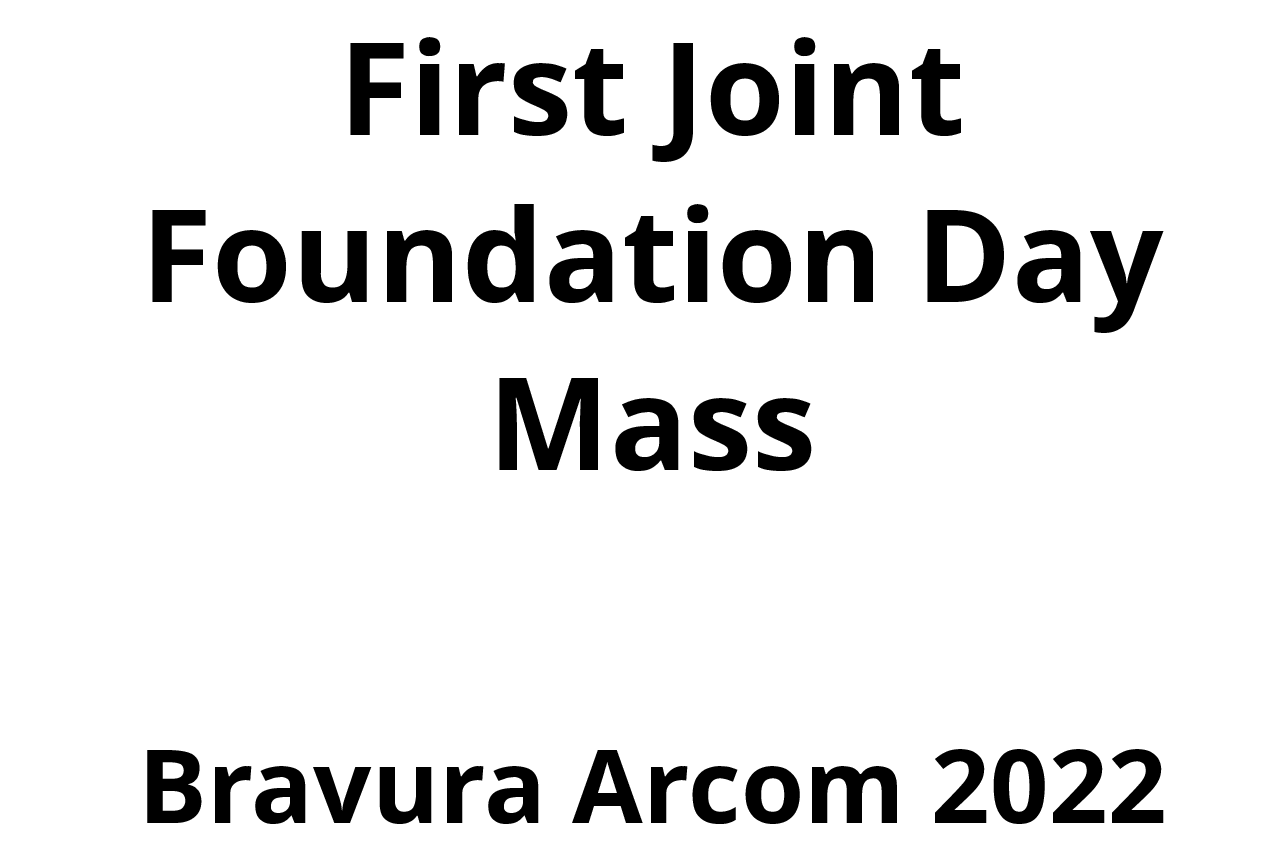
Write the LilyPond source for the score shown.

\version "2.24.0"
\include "../styles/Global.ily"
\version "2.22.1"

#(set-global-staff-size 17.82)
#(set-default-paper-size "philippine-legal")

\paper {
  %system-system-spacing = #'((basic-distance . 0.1) (padding . 0))
  top-margin = 15\mm
  bottom-margin = 15\mm
  left-margin = 20\mm
  right-margin = 15\mm
  ragged-last-bottom = ##f
  ragged-bottom = ##f
  tocItemMarkup = \tocItemWithDotsMarkup

  #(ly:font-config-add-directory "../../Fonts")
  #(define fonts
     (set-global-fonts
      #:roman "Cardo"
      #:music "Cadence"
      #:brace "Emmentaler"
      #:factor (/ staff-height pt 20)
      ))

  %%{
  bookTitleMarkup = \markup {
    \override #'(baseline-skip . 3.5)
    \column {
      \fill-line { \fromproperty #'header:dedication }
      \override #'(baseline-skip . 3.5)
      \column {
        \fill-line {
          \huge \larger \larger
          \fontsize #1
          \fromproperty #'header:title
        }
        \fill-line {
          \large
          \fromproperty #'header:subtitle
        }
        \fill-line {
          \smaller
          \fromproperty #'header:subsubtitle
        }
        \fill-line {
          \fromproperty #'header:arranger
          { \large \fromproperty #'header:instrument }
          \fontsize #0 \fromproperty #'header:composer
        }
        \fill-line {
          \fromproperty #'header:meter
          \fromproperty #'header:poet
        }
      }
    }
  }%}

  tocFormatMarkup = \markup {} %% Cancelling the default bold setting.
  tocSectionMarkup = \markup \large \column {
    \hspace #1
    \fill-line { \null \italic \fromproperty #'toc:text \null }
    \hspace #1
  }
  tocGroupMarkup = \markup \column {
    \line {
      \hspace #-4 %% Cancelling the first level's tocIndentMarkup
      \fromproperty #'toc:indent \fromproperty #'toc:text
      \hspace #2
    }
  }
  tocItemMarkup = \markup \fill-line {
    \fill-with-pattern #1.5 #CENTER .
    \line {
      \hspace #-4 %% Cancelling the first level's tocIndentMarkup
      \fromproperty #'toc:indent \fromproperty #'toc:text
      \hspace #2
    }
    \fromproperty #'toc:page
  }

  %scoreTitleMarkup = \bookTitleMarkup
  %print-all-headers = ##t

  system-separator-markup = \slashSeparator
}

\layout {
  %\RemoveEmptyStaffContext

  \context {
    \Score
    \override MetronomeMark.font-size = #'0
    \override SpacingSpanner.common-shortest-duration =
    #(ly:make-moment 1/16)
    \override Score.Footnote.annotation-line = ##f
    skipBars = ##t
    \override SystemStartBar.collapse-height = #4
    \override Footnote.annotation-line = ##f
  }
  \context {
    \PianoStaff
    \override SystemStartBrace.collapse-height = #4
  }
  \context {
    \StaffGroup
    \override SystemStartBracket.collapse-height = #4
  }
  \context {
    \Staff
    \override BreathingSign.text = \markup { \musicglyph #"scripts.caesura.curved" }
    \override Glissando.style = #'trill
  }
  \context{
    \Lyrics
    \override LyricText.font-size = #-1
  }
  \context {
    \Voice
    \override DynamicTextSpanner.font-size = #'1
    \override TextScript.font-size = #'1
  }
  \context {
    \FretBoards
    \remove "Fretboard_engraver"
  }
  \context {
    \ChordNames
    \remove "Chord_name_engraver"
  }
}

newline = { \break }
newpage = { \pageBreak }


\pointAndClickOff

\book {
  \header {
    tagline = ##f
  }

  \markup {
    \center-column {
      \vspace #12

      \fill-line {
        \huge \larger \larger
        \fontsize #12 \bold
        \center-column {
          "First Joint"
          \vspace #1
          "Foundation Day"
          \vspace #1
          "Mass"
        }
      }

      \vspace #10

      \fill-line {
        \huge \larger \larger
        \fontsize #10 \bold
        \center-column {
          "Bravura Arcom 2022"
        }
      }
    }
  }
}